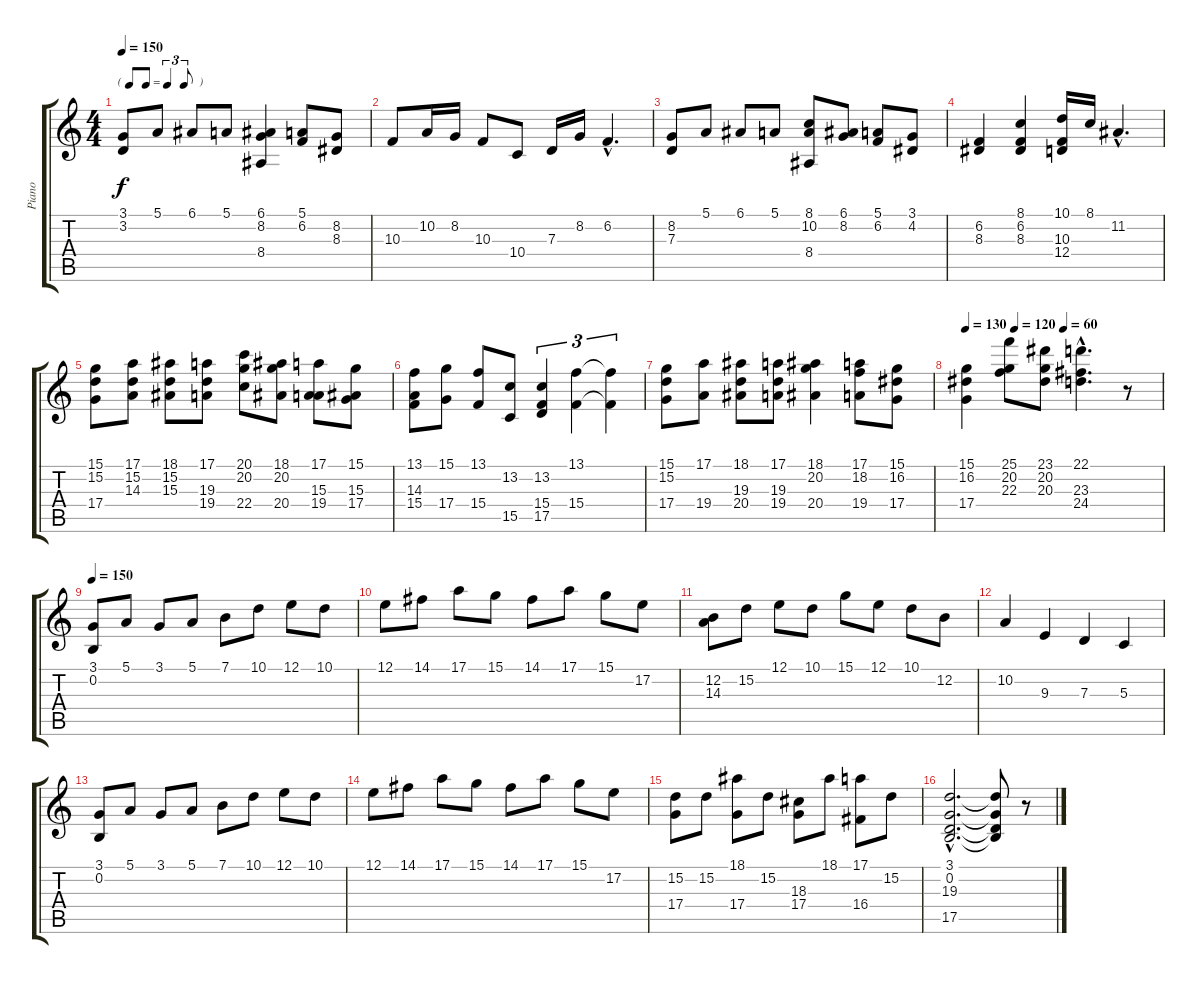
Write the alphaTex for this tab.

\track ("Piano" "Piano") {instrument acousticgrandpiano}
\staff {score tabs}
\tuning (E4 B3 G3 D3 A2 E2) {hide}
\ts (4 4)
\tf triplet8th
\tempo 150
\clef g2
\ks c
(3.1 3.2).8{dy f} 5.1.8 6.1.8 5.1.8 (6.1 8.2 8.4).4 (5.1 6.2).8 (8.2 8.3).8 |
10.3.8 10.2.16 8.2.16 10.3.8 10.4.8 7.3.16 8.2.16 6.2{hac}.4{d} |
(8.2 7.3).8 5.1.8 6.1.8 5.1.8 (8.1 10.2 8.4).8 (6.1 8.2).8 (5.1 6.2).8 (3.1 4.2).8 |
(6.2 8.3).4 (8.1 6.2 8.3).4 (10.1 10.3 12.4).16 8.1.16 11.2{hac}.4{d} |
(15.1 15.2 17.4).8 (17.1 15.2 14.3).8 (18.1 15.2 15.3).8 (17.1 19.3 19.4).8 (20.1 20.2 22.4).8 (18.1 20.2 20.4).8 (17.1 15.3 19.4).8 (15.1 15.3 17.4).8 |
(13.1 14.3 15.4).8 (15.1 17.4).8 (13.1 15.4).8 (13.2 15.5).8 (13.2 15.4 17.5).4{tu (3 2)} (13.1 15.4).4{tu (3 2)} (13.1{t} 15.4{t}).4{tu (3 2)} |
(15.1 15.2 17.4).8 (17.1 19.4).8 (18.1 19.3 20.4).8 (17.1 19.3 19.4).8 (18.1 20.2 20.4).4 (17.1 18.2 19.4).8 (15.1 16.2 17.4).8 |
\tempo 130
\tempo (120 0.25)
\tempo (60 0.5)
(15.1 16.2 17.4).4 (25.1 20.2 22.3).8 (23.1 20.2 20.3).8 (22.1{hac} 23.3{hac} 24.4{hac}).4{d} r.8 |
\tempo 150
(3.1 0.2).8 5.1.8 3.1.8 5.1.8 7.1.8 10.1.8 12.1.8 10.1.8 |
12.1.8 14.1.8 17.1.8 15.1.8 14.1.8 17.1.8 15.1.8 17.2.8 |
(12.2 14.3).8 15.2.8 12.1.8 10.1.8 15.1.8 12.1.8 10.1.8 12.2.8 |
10.2.4 9.3.4 7.3.4 5.3.4 |
(3.1 0.2).8 5.1.8 3.1.8 5.1.8 7.1.8 10.1.8 12.1.8 10.1.8 |
12.1.8 14.1.8 17.1.8 15.1.8 14.1.8 17.1.8 15.1.8 17.2.8 |
(15.2 17.4).8 15.2.8 (18.1 17.4).8 15.2.8 (18.3 17.4).8 18.1.8 (17.1 16.4).8 15.2.8 |
(3.1{hac} 0.2{hac} 19.3{hac} 17.5{hac}).2{d} (3.1{t} 0.2{t} 19.3{t} 17.5{t}).8 r.8
